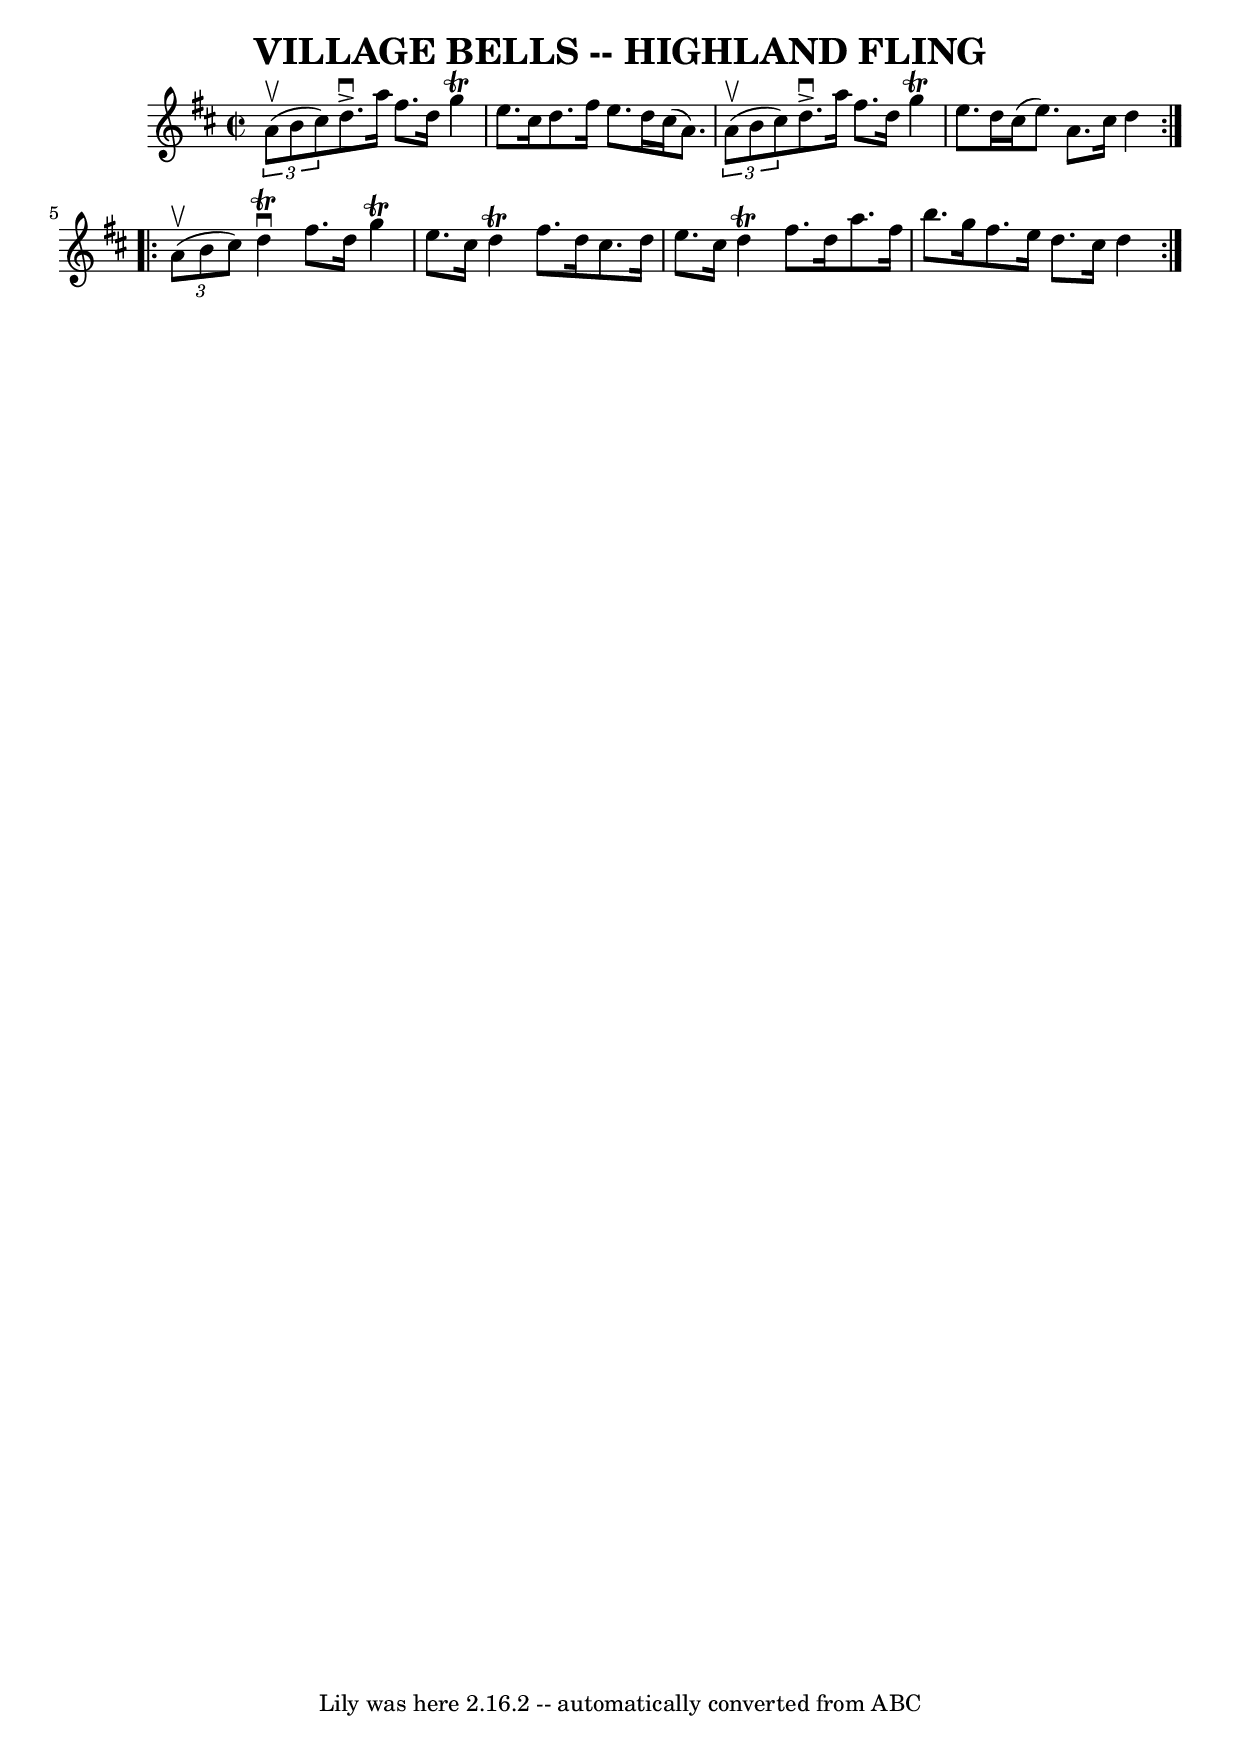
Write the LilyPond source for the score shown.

\version "2.16.2"
\include "Mammoth.ily"
\header {
  %% book = "Ryan's Mammoth Collection of Fiddle Tunes"
  crossRefNumber = "1"
  footnotes = ""
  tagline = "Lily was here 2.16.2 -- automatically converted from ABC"
  title = "VILLAGE BELLS -- HIGHLAND FLING"

}
voicedefault =  {



  \repeat volta 2 {

    \override Staff.TimeSignature #'style = #'C
    \time 2/2 
    \key d \major   \times 2/3 { a'8 (^\upbow b'8 cis''8) 
			       }    
    |
    d''8.^\accent^\downbow a''16 fis''8. d''16 g''4 
    ^\trill e''8. cis''16    |
    d''8. fis''16 e''8. d''16    
    cis''16 (a'8.)   \times 2/3 { a'8 (^\upbow b'8 cis''8) 
				}       
    |
    d''8.^\accent^\downbow a''16 fis''8. d''16 g''4^\trill  
    e''8. d''16    |
    cis''16 (e''8.) a'8. cis''16 d''4   
    
  }     
  \repeat volta 2 {
    \times 2/3 { a'8 (^\upbow b'8 cis''8) 
	       }    
    |
    d''4^\downbow^\trill fis''8. d''16 g''4^\trill e''8.  
    cis''16    |
    d''4^\trill fis''8. d''16 cis''8. d''16    
    e''8. cis''16        |
    d''4^\trill fis''8. d''16 a''8.    
    fis''16 b''8. g''16    |
    fis''8. e''16 d''8. cis''16    
    d''4    
  }   

}

\score{
  <<

    \context Staff="default"
    {
      \voicedefault 
      
    }

  >>
  \layout {
    
  }
  \midi {
  }

}
